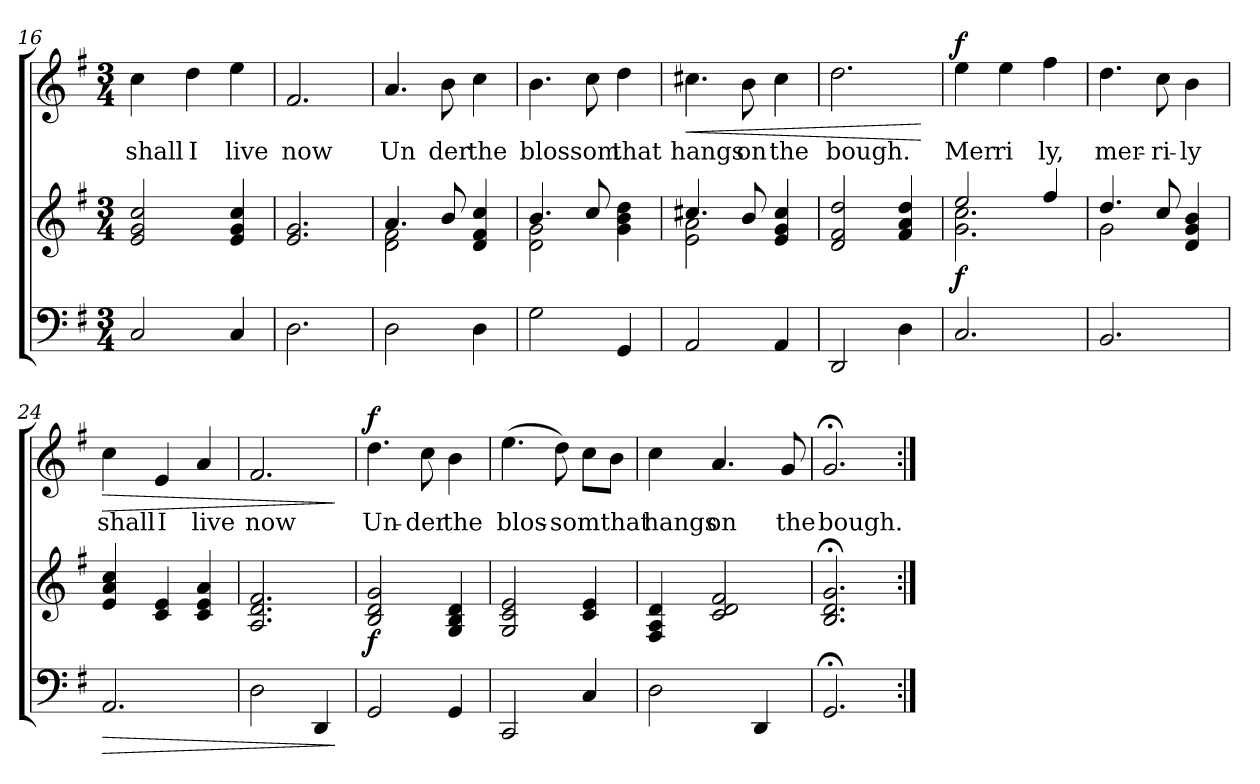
**kern	**kern	**dynam	**kern	**text	**dynam
*part2	*part2	*part2	*part1	*part1	*part1
*staff3	*staff2	*staff2/3	*staff1	*staff1	*staff1
*clefF4	*clefG2	*	*clefG2	*	*
*k[f#]	*k[f#]	*	*k[f#]	*	*
*G:	*G:	*	*G:	*	*
*M3/4	*M3/4	*	*M3/4	*	*
=16	=16	=16	=16	=16	=16
!	!	!	!	!LO:LY:b	!
2C/	2e/ 2g/ 2cc/	.	4cc\	shall	.
!	!	!	!	!LO:LY:b	!
.	.	.	4dd\	I	.
!	!	!	!	!LO:LY:b	!
4C/	4e/ 4g/ 4cc/	.	4ee\	live	.
=17	=17	=17	=17	=17	=17
!	!	!	!	!LO:LY:b	!
2.D\	2.e/ 2.g/	.	2.f#/	now	.
=18	=18	=18	=18	=18	=18
*	*^	*	*	*	*
!	!	!	!	!	!LO:LY:b	!
2D\	4.a/	2d\ 2f#\	.	4.a/	Un	.
!	!	!	!	!	!LO:LY:b	!
.	8b/	.	.	8b\	der	.
!	!	!	!	!	!LO:LY:b	!
4D\	4d/ 4f#/ 4cc/	4ryy	.	4cc\	the	.
=19	=19	=19	=19	=19	=19	=19
!	!	!	!	!	!LO:LY:b	!
2G\	4.b/	2d\ 2g\	.	4.b\	blossom	.
.	8cc/	.	.	8cc\	.	.
!	!	!	!	!	!LO:LY:b	!
4GG/	4ryy	4g\ 4b\ 4dd\	.	4dd\	that	.
=20	=20	=20	=20	=20	=20	=20
!	!	!	!	!	!LO:LY:b	!LO:HP:b
2AA/	4.cc#X/	2e\ 2a\	.	4.cc#X\	hangs	<
!	!	!	!	!	!LO:LY:b	!
.	8b/	.	.	8b\	on	.
!	!	!	!	!	!LO:LY:b	!
4AA/	4e/ 4g/ 4cc#/	4ryy	.	4cc#\	the	.
=21	=21	=21	=21	=21	=21	=21
!	!	!	!	!	!LO:LY:b	!
*	*v	*v	*	*	*	*
2DD/	2d/ 2f#/ 2dd/	.	2.dd\	bough.	.
4D\	4f#/ 4a/ 4dd/	.	.	.	.
.	.	.	.	.	[
=22	=22	=22	=22	=22	=22
*	*^	*	*	*	*
!	!	!	!LO:DY:b	!	!LO:LY:b	!LO:DY:a
2.C/	2ee/	2.g\ 2.cc\	f	4ee\	Mer	f
!	!	!	!	!	!LO:LY:b	!
.	.	.	.	4ee\	ri	.
!	!	!	!	!	!LO:LY:b	!
.	4ff#/	.	.	4ff#\	ly,	.
!!LO:LB:g=z
=23	=23	=23	=23	=23	=23	=23
!	!	!	!	!	!LO:LY:b	!
2.BB/	4.dd/	2g\	.	4.dd\	mer-	.
!	!	!	!	!	!LO:LY:b	!
.	8cc/	.	.	8cc\	-ri-	.
!	!	!	!	!	!LO:LY:b	!
.	4d/ 4g/ 4b/	4ryy	.	4b\	-ly	.
=24	=24	=24	=24	=24	=24	=24
!	!	!	!LO:HP:b=2	!	!LO:LY:b	!LO:HP:b
*	*v	*v	*	*	*	*
2.AA/	4e/ 4a/ 4cc/	>	4cc\	shall	>
!	!	!	!	!LO:LY:b	!
.	4c/ 4e/	.	4e/	I	.
!	!	!	!	!LO:LY:b	!
.	4c/ 4e/ 4a/	.	4a/	live	.
=25	=25	=25	=25	=25	=25
!	!	!	!	!LO:LY:b	!
2D\	2.A/ 2.d/ 2.f#/	.	2.f#/	now	.
4DD/	.	.	.	.	.
.	.	]	.	.	]
=26	=26	=26	=26	=26	=26
!	!	!LO:DY:b	!	!LO:LY:b	!LO:DY:a
2GG/	2B/ 2d/ 2g/	f	4.dd\	Un-	f
!	!	!	!	!LO:LY:b	!
.	.	.	8cc\	-der	.
!	!	!	!	!LO:LY:b	!
4GG/	4G/ 4B/ 4d/	.	4b\	the	.
=27	=27	=27	=27	=27	=27
!	!	!	!	!LO:LY:b	!
2CC/	2G/ 2c/ 2e/	.	(>4.ee\	blos-	.
!	!	!	!	!LO:LY:b	!
.	.	.	8dd\)	-som	.
4C/	4c/ 4e/	.	8cc\L	.	.
!	!	!	!	!LO:LY:b	!
.	.	.	8b\J	that	.
=28	=28	=28	=28	=28	=28
!	!	!	!	!LO:LY:b	!
2D\	4F#/ 4A/ 4d/	.	4cc\	hangs	.
!	!	!	!	!LO:LY:b	!
.	2c/ 2d/ 2f#/	.	4.a/	on	.
4DD/	.	.	.	.	.
!	!	!	!	!LO:LY:b	!
.	.	.	8g/	the	.
=29	=29	=29	=29	=29	=29
!	!	!	!	!LO:LY:b	!
2.GG;/	2.B/; 2.d/; 2.g/;	.	2.g;/	bough.	.
=:|!	=:|!	=:|!	=:|!	=:|!	=:|!
*-	*-	*-	*-	*-	*-
